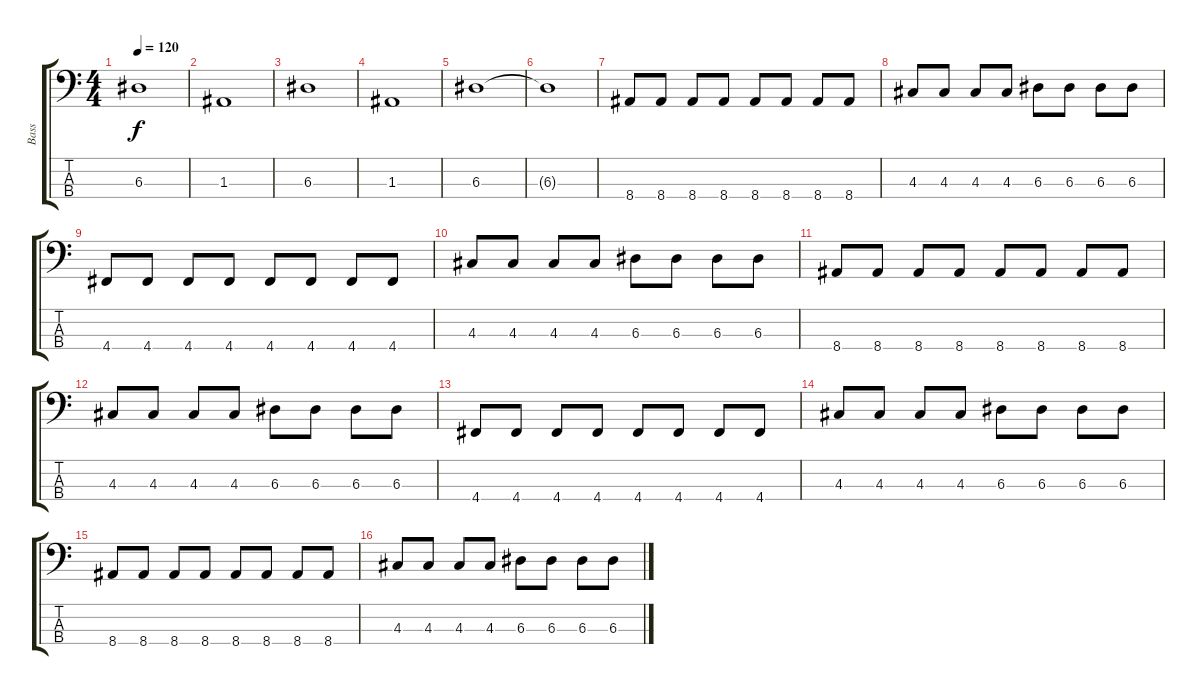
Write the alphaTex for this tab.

\track ("Bass" "Bass") {instrument electricbassfinger}
\staff {score tabs}
\tuning (G2 D2 A1 D1) {hide}
\ts (4 4)
\tempo 120
\clef f4
\ks c
6.3.1{dy f} |
1.3.1 |
6.3.1 |
1.3.1 |
6.3.1 |
6.3{t}.1 |
8.4.8 8.4.8 8.4.8 8.4.8 8.4.8 8.4.8 8.4.8 8.4.8 |
4.3.8 4.3.8 4.3.8 4.3.8 6.3.8 6.3.8 6.3.8 6.3.8 |
4.4.8 4.4.8 4.4.8 4.4.8 4.4.8 4.4.8 4.4.8 4.4.8 |
4.3.8 4.3.8 4.3.8 4.3.8 6.3.8 6.3.8 6.3.8 6.3.8 |
8.4.8 8.4.8 8.4.8 8.4.8 8.4.8 8.4.8 8.4.8 8.4.8 |
4.3.8 4.3.8 4.3.8 4.3.8 6.3.8 6.3.8 6.3.8 6.3.8 |
4.4.8 4.4.8 4.4.8 4.4.8 4.4.8 4.4.8 4.4.8 4.4.8 |
4.3.8 4.3.8 4.3.8 4.3.8 6.3.8 6.3.8 6.3.8 6.3.8 |
8.4.8 8.4.8 8.4.8 8.4.8 8.4.8 8.4.8 8.4.8 8.4.8 |
4.3.8 4.3.8 4.3.8 4.3.8 6.3.8 6.3.8 6.3.8 6.3.8
